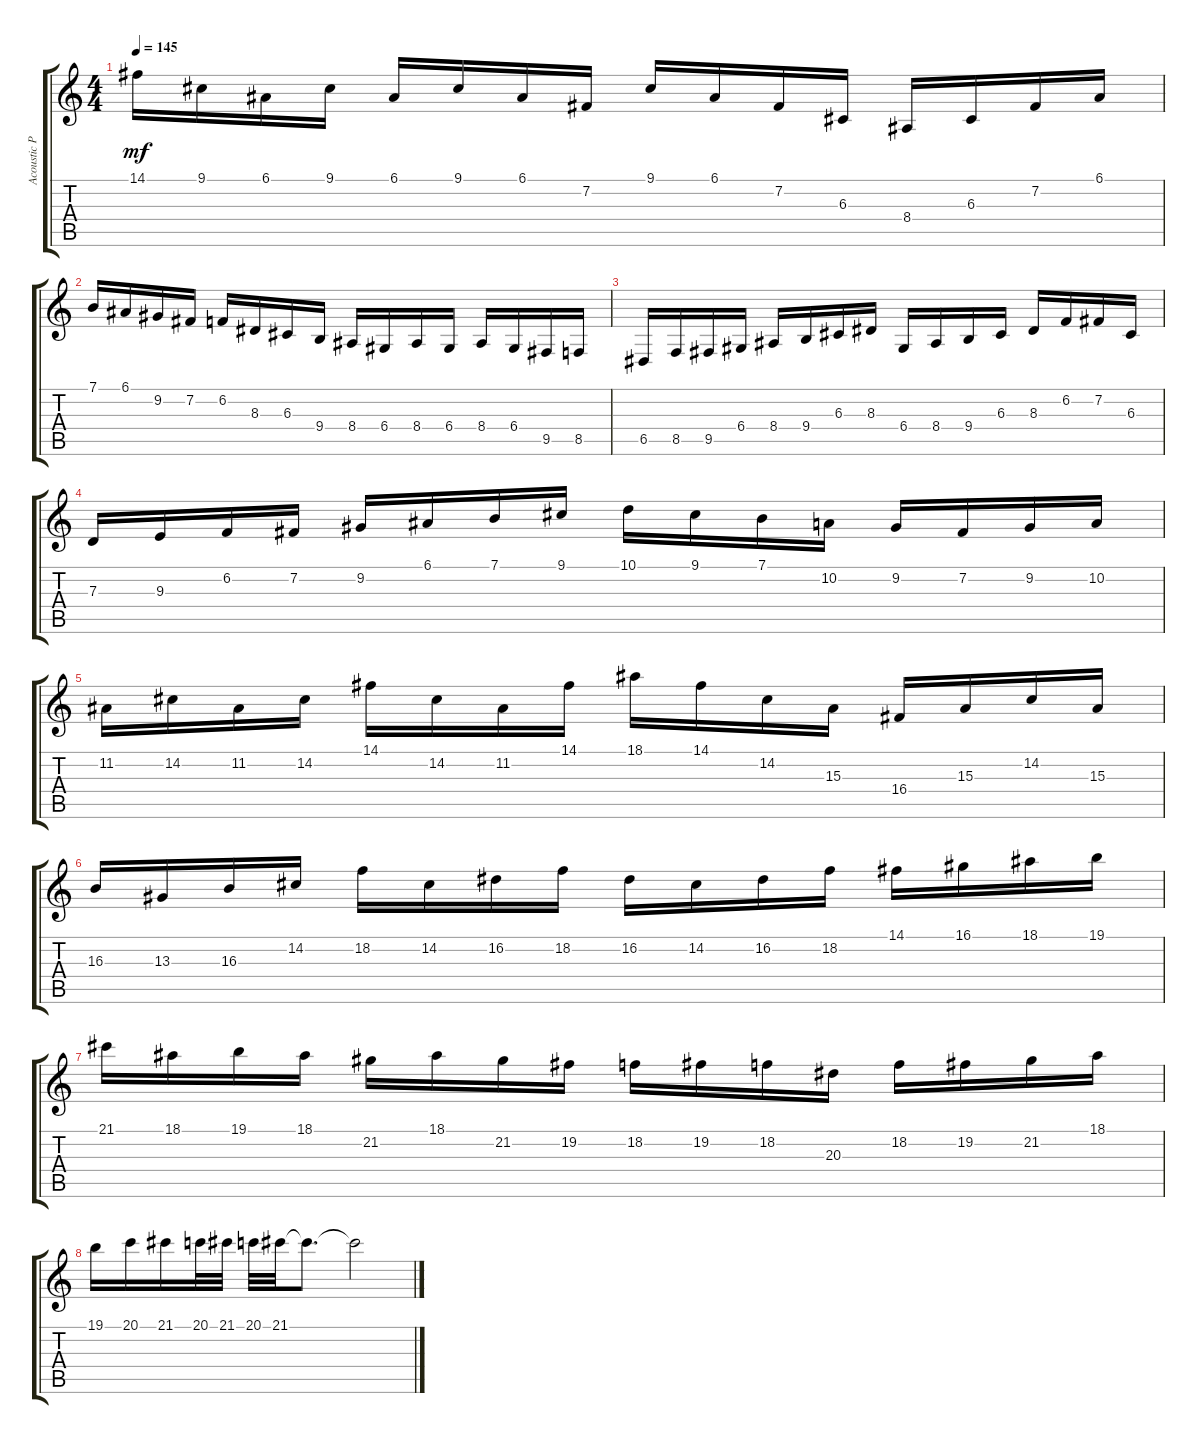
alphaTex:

\track ("Acoustic Piano (Staff 1)" "Acoustic P") {instrument acousticgrandpiano}
\staff {score tabs}
\tuning (E4 B3 G3 D3 A2 E2) {hide}
\ts (4 4)
\tempo 145
\clef g2
\ks c
14.1.16{dy mf} 9.1.16 6.1.16 9.1.16 6.1.16 9.1.16 6.1.16 7.2.16 9.1.16 6.1.16 7.2.16 6.3.16 8.4.16 6.3.16 7.2.16 6.1.16 |
7.1.16 6.1.16 9.2.16 7.2.16 6.2.16 8.3.16 6.3.16 9.4.16 8.4.16 6.4.16 8.4.16 6.4.16 8.4.16 6.4.16 9.5.16 8.5.16 |
6.5.16 8.5.16 9.5.16 6.4.16 8.4.16 9.4.16 6.3.16 8.3.16 6.4.16 8.4.16 9.4.16 6.3.16 8.3.16 6.2.16 7.2.16 6.3.16 |
7.3.16 9.3.16 6.2.16 7.2.16 9.2.16 6.1.16 7.1.16 9.1.16 10.1.16 9.1.16 7.1.16 10.2.16 9.2.16 7.2.16 9.2.16 10.2.16 |
11.2.16 14.2.16 11.2.16 14.2.16 14.1.16 14.2.16 11.2.16 14.1.16 18.1.16 14.1.16 14.2.16 15.3.16 16.4.16 15.3.16 14.2.16 15.3.16 |
16.3.16 13.3.16 16.3.16 14.2.16 18.2.16 14.2.16 16.2.16 18.2.16 16.2.16 14.2.16 16.2.16 18.2.16 14.1.16 16.1.16 18.1.16 19.1.16 |
21.1.16 18.1.16 19.1.16 18.1.16 21.2.16 18.1.16 21.2.16 19.2.16 18.2.16 19.2.16 18.2.16 20.3.16 18.2.16 19.2.16 21.2.16 18.1.16 |
19.1.16 20.1.16 21.1.16 20.1.32 21.1.32 20.1.32 21.1.32 21.1{t}.8{d} 21.1{t}.2
